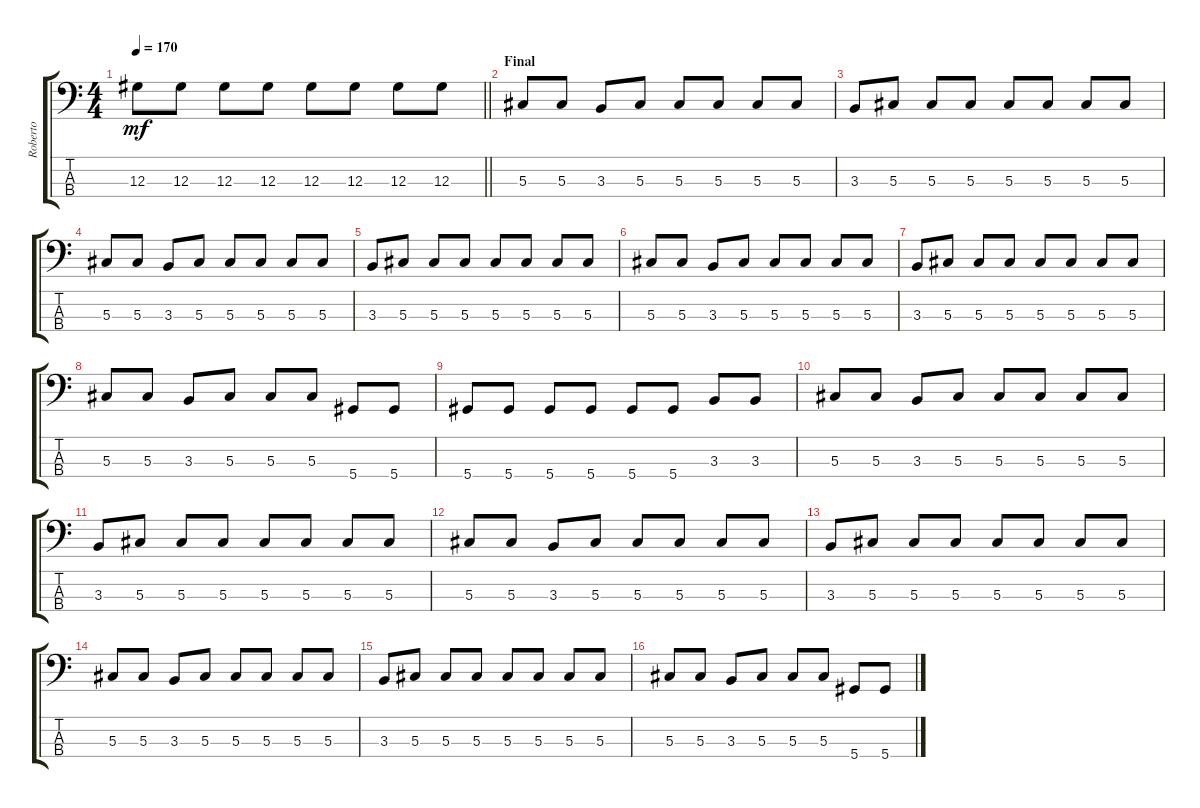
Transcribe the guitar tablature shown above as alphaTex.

\track ("Roberto" "Roberto") {instrument electricbassfinger}
\staff {score tabs}
\tuning (Gb2 Db2 Ab1 Eb1) {hide}
\ts (4 4)
\tempo 170
\clef f4
\barLineRight lightlight
\ks c
12.3.8{dy mf} 12.3.8 12.3.8 12.3.8 12.3.8 12.3.8 12.3.8 12.3.8 |
\section ("" "Final")
5.3.8 5.3.8 3.3.8 5.3.8 5.3.8 5.3.8 5.3.8 5.3.8 |
3.3.8 5.3.8 5.3.8 5.3.8 5.3.8 5.3.8 5.3.8 5.3.8 |
5.3.8 5.3.8 3.3.8 5.3.8 5.3.8 5.3.8 5.3.8 5.3.8 |
3.3.8 5.3.8 5.3.8 5.3.8 5.3.8 5.3.8 5.3.8 5.3.8 |
5.3.8 5.3.8 3.3.8 5.3.8 5.3.8 5.3.8 5.3.8 5.3.8 |
3.3.8 5.3.8 5.3.8 5.3.8 5.3.8 5.3.8 5.3.8 5.3.8 |
5.3.8 5.3.8 3.3.8 5.3.8 5.3.8 5.3.8 5.4.8 5.4.8 |
5.4.8 5.4.8 5.4.8 5.4.8 5.4.8 5.4.8 3.3.8 3.3.8 |
5.3.8 5.3.8 3.3.8 5.3.8 5.3.8 5.3.8 5.3.8 5.3.8 |
3.3.8 5.3.8 5.3.8 5.3.8 5.3.8 5.3.8 5.3.8 5.3.8 |
5.3.8 5.3.8 3.3.8 5.3.8 5.3.8 5.3.8 5.3.8 5.3.8 |
3.3.8 5.3.8 5.3.8 5.3.8 5.3.8 5.3.8 5.3.8 5.3.8 |
5.3.8 5.3.8 3.3.8 5.3.8 5.3.8 5.3.8 5.3.8 5.3.8 |
3.3.8 5.3.8 5.3.8 5.3.8 5.3.8 5.3.8 5.3.8 5.3.8 |
5.3.8 5.3.8 3.3.8 5.3.8 5.3.8 5.3.8 5.4.8 5.4.8
